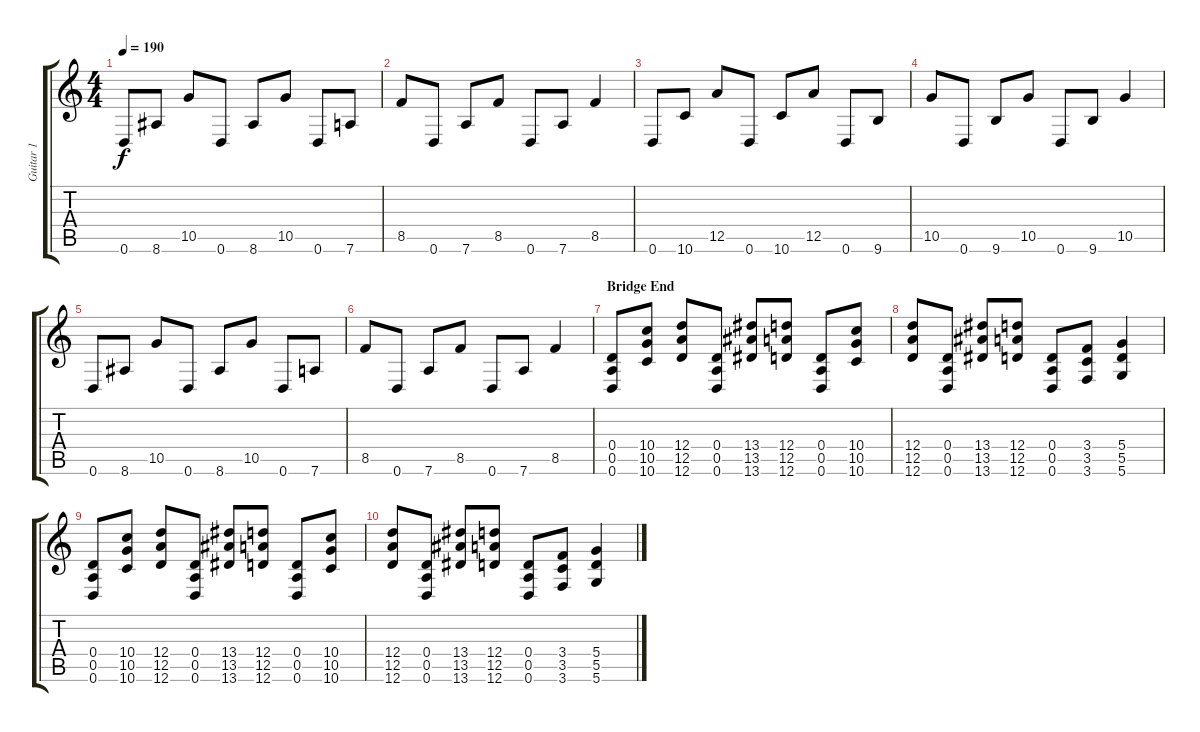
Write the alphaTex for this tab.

\track ("Guitar 1" "Guitar 1") {instrument distortionguitar}
\staff {score tabs}
\tuning (E4 B3 G3 D3 A2 D2) {hide}
\ts (4 4)
\tempo 190
\clef g2
\ks c
0.6.8{dy f} 8.6.8 10.5.8 0.6.8 8.6.8 10.5.8 0.6.8 7.6.8 |
8.5.8 0.6.8 7.6.8 8.5.8 0.6.8 7.6.8 8.5.4 |
0.6.8 10.6.8 12.5.8 0.6.8 10.6.8 12.5.8 0.6.8 9.6.8 |
10.5.8 0.6.8 9.6.8 10.5.8 0.6.8 9.6.8 10.5.4 |
0.6.8 8.6.8 10.5.8 0.6.8 8.6.8 10.5.8 0.6.8 7.6.8 |
8.5.8 0.6.8 7.6.8 8.5.8 0.6.8 7.6.8 8.5.4 |
\section ("" "Bridge End")
(0.4 0.5 0.6).8 (10.4 10.5 10.6).8 (12.4 12.5 12.6).8 (0.4 0.5 0.6).8 (13.4 13.5 13.6).8 (12.4 12.5 12.6).8 (0.4 0.5 0.6).8 (10.4 10.5 10.6).8 |
(12.4 12.5 12.6).8 (0.4 0.5 0.6).8 (13.4 13.5 13.6).8 (12.4 12.5 12.6).8 (0.4 0.5 0.6).8 (3.4 3.5 3.6).8 (5.4 5.5 5.6).4 |
(0.4 0.5 0.6).8 (10.4 10.5 10.6).8 (12.4 12.5 12.6).8 (0.4 0.5 0.6).8 (13.4 13.5 13.6).8 (12.4 12.5 12.6).8 (0.4 0.5 0.6).8 (10.4 10.5 10.6).8 |
(12.4 12.5 12.6).8 (0.4 0.5 0.6).8 (13.4 13.5 13.6).8 (12.4 12.5 12.6).8 (0.4 0.5 0.6).8 (3.4 3.5 3.6).8 (5.4 5.5 5.6).4
